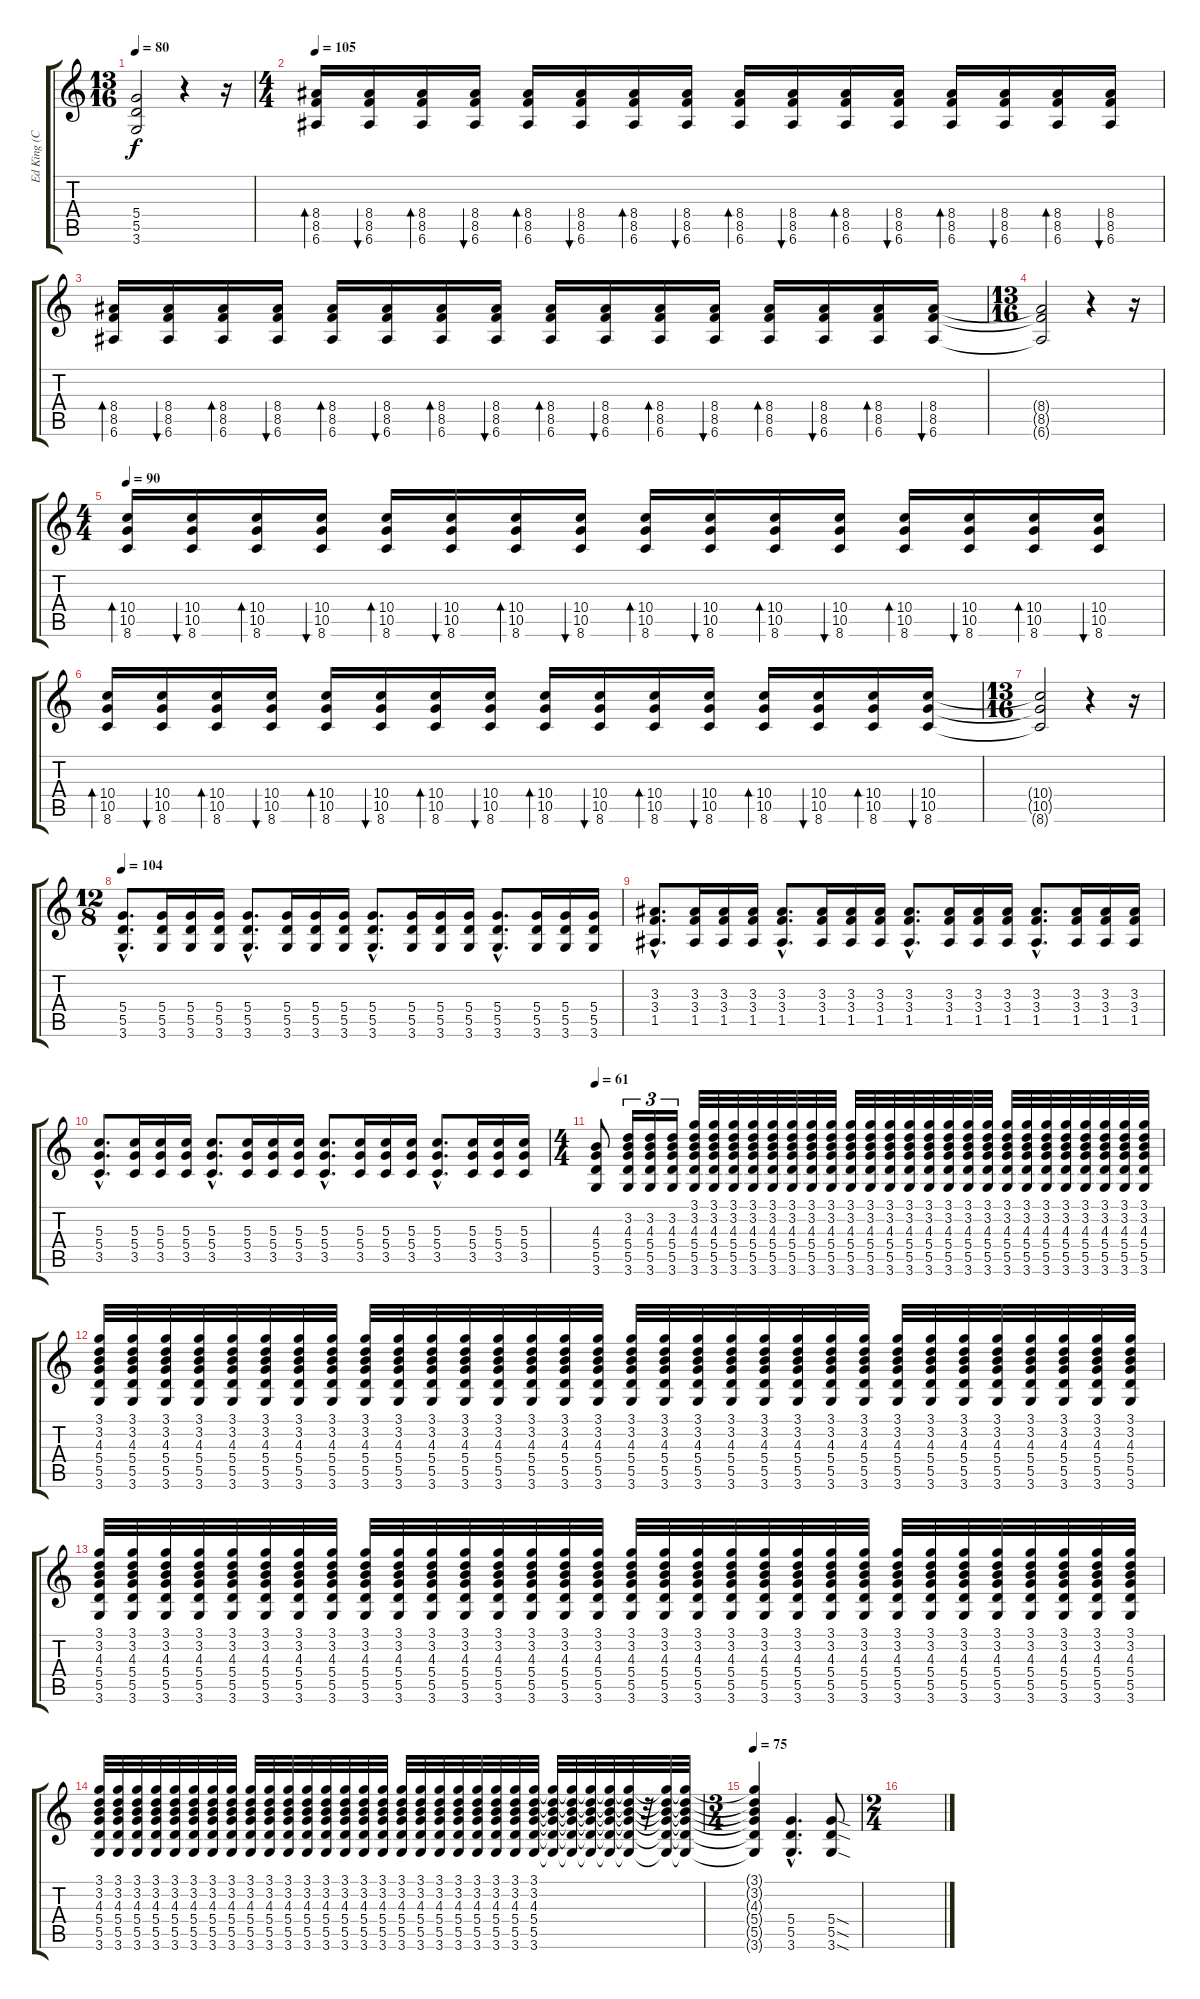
\track ("Ed King (Clean/Solo Guitar)" "Ed King (C") {instrument overdrivenguitar}
\staff {score tabs}
\tuning (E4 B3 G3 D3 A2 E2) {hide}
\ts (13 16)
\tempo 80
\clef g2
\ks c
(5.4{t} 5.5{t} 3.6{t}).2{dy f} r.4 r.16 |
\ts (4 4)
\tempo 105
(8.4 8.5 6.6).16{bd 120} (8.4 8.5 6.6).16{bu 120} (8.4 8.5 6.6).16{bd 120} (8.4 8.5 6.6).16{bu 120} (8.4 8.5 6.6).16{bd 120} (8.4 8.5 6.6).16{bu 120} (8.4 8.5 6.6).16{bd 120} (8.4 8.5 6.6).16{bu 120} (8.4 8.5 6.6).16{bd 120} (8.4 8.5 6.6).16{bu 120} (8.4 8.5 6.6).16{bd 120} (8.4 8.5 6.6).16{bu 120} (8.4 8.5 6.6).16{bd 120} (8.4 8.5 6.6).16{bu 120} (8.4 8.5 6.6).16{bd 120} (8.4 8.5 6.6).16{bu 120} |
(8.4 8.5 6.6).16{bd 120} (8.4 8.5 6.6).16{bu 120} (8.4 8.5 6.6).16{bd 120} (8.4 8.5 6.6).16{bu 120} (8.4 8.5 6.6).16{bd 120} (8.4 8.5 6.6).16{bu 120} (8.4 8.5 6.6).16{bd 120} (8.4 8.5 6.6).16{bu 120} (8.4 8.5 6.6).16{bd 120} (8.4 8.5 6.6).16{bu 120} (8.4 8.5 6.6).16{bd 120} (8.4 8.5 6.6).16{bu 120} (8.4 8.5 6.6).16{bd 120} (8.4 8.5 6.6).16{bu 120} (8.4 8.5 6.6).16{bd 120} (8.4 8.5 6.6).16{bu 120} |
\ts (13 16)
(8.4{t} 8.5{t} 6.6{t}).2 r.4 r.16 |
\ts (4 4)
\tempo 90
(10.4 10.5 8.6).16{bd 120} (10.4 10.5 8.6).16{bu 120} (10.4 10.5 8.6).16{bd 120} (10.4 10.5 8.6).16{bu 120} (10.4 10.5 8.6).16{bd 120} (10.4 10.5 8.6).16{bu 120} (10.4 10.5 8.6).16{bd 120} (10.4 10.5 8.6).16{bu 120} (10.4 10.5 8.6).16{bd 120} (10.4 10.5 8.6).16{bu 120} (10.4 10.5 8.6).16{bd 120} (10.4 10.5 8.6).16{bu 120} (10.4 10.5 8.6).16{bd 120} (10.4 10.5 8.6).16{bu 120} (10.4 10.5 8.6).16{bd 120} (10.4 10.5 8.6).16{bu 120} |
(10.4 10.5 8.6).16{bd 120} (10.4 10.5 8.6).16{bu 120} (10.4 10.5 8.6).16{bd 120} (10.4 10.5 8.6).16{bu 120} (10.4 10.5 8.6).16{bd 120} (10.4 10.5 8.6).16{bu 120} (10.4 10.5 8.6).16{bd 120} (10.4 10.5 8.6).16{bu 120} (10.4 10.5 8.6).16{bd 120} (10.4 10.5 8.6).16{bu 120} (10.4 10.5 8.6).16{bd 120} (10.4 10.5 8.6).16{bu 120} (10.4 10.5 8.6).16{bd 120} (10.4 10.5 8.6).16{bu 120} (10.4 10.5 8.6).16{bd 120} (10.4 10.5 8.6).16{bu 120} |
\ts (13 16)
(10.4{t} 10.5{t} 8.6{t}).2 r.4 r.16 |
\ts (12 8)
\tempo 104
(5.4{hac} 5.5{hac} 3.6{hac}).8{d} (5.4 5.5 3.6).16 (5.4 5.5 3.6).16 (5.4 5.5 3.6).16 (5.4{hac} 5.5{hac} 3.6{hac}).8{d} (5.4 5.5 3.6).16 (5.4 5.5 3.6).16 (5.4 5.5 3.6).16 (5.4{hac} 5.5{hac} 3.6{hac}).8{d} (5.4 5.5 3.6).16 (5.4 5.5 3.6).16 (5.4 5.5 3.6).16 (5.4{hac} 5.5{hac} 3.6{hac}).8{d} (5.4 5.5 3.6).16 (5.4 5.5 3.6).16 (5.4 5.5 3.6).16 |
(3.3{hac} 3.4{hac} 1.5{hac}).8{d} (3.3 3.4 1.5).16 (3.3 3.4 1.5).16 (3.3 3.4 1.5).16 (3.3{hac} 3.4{hac} 1.5{hac}).8{d} (3.3 3.4 1.5).16 (3.3 3.4 1.5).16 (3.3 3.4 1.5).16 (3.3{hac} 3.4{hac} 1.5{hac}).8{d} (3.3 3.4 1.5).16 (3.3 3.4 1.5).16 (3.3 3.4 1.5).16 (3.3{hac} 3.4{hac} 1.5{hac}).8{d} (3.3 3.4 1.5).16 (3.3 3.4 1.5).16 (3.3 3.4 1.5).16 |
(5.3{hac} 5.4{hac} 3.5{hac}).8{d} (5.3 5.4 3.5).16 (5.3 5.4 3.5).16 (5.3 5.4 3.5).16 (5.3{hac} 5.4{hac} 3.5{hac}).8{d} (5.3 5.4 3.5).16 (5.3 5.4 3.5).16 (5.3 5.4 3.5).16 (5.3{hac} 5.4{hac} 3.5{hac}).8{d} (5.3 5.4 3.5).16 (5.3 5.4 3.5).16 (5.3 5.4 3.5).16 (5.3{hac} 5.4{hac} 3.5{hac}).8{d} (5.3 5.4 3.5).16 (5.3 5.4 3.5).16 (5.3 5.4 3.5).16 |
\ts (4 4)
\tempo 61
(4.3 5.4 5.5 3.6).8 (3.2 4.3 5.4 5.5 3.6).16{tu (3 2)} (3.2 4.3 5.4 5.5 3.6).16{tu (3 2)} (3.2 4.3 5.4 5.5 3.6).16{tu (3 2)} (3.1 3.2 4.3 5.4 5.5 3.6).32 (3.1 3.2 4.3 5.4 5.5 3.6).32 (3.1 3.2 4.3 5.4 5.5 3.6).32 (3.1 3.2 4.3 5.4 5.5 3.6).32 (3.1 3.2 4.3 5.4 5.5 3.6).32 (3.1 3.2 4.3 5.4 5.5 3.6).32 (3.1 3.2 4.3 5.4 5.5 3.6).32 (3.1 3.2 4.3 5.4 5.5 3.6).32 (3.1 3.2 4.3 5.4 5.5 3.6).32 (3.1 3.2 4.3 5.4 5.5 3.6).32 (3.1 3.2 4.3 5.4 5.5 3.6).32 (3.1 3.2 4.3 5.4 5.5 3.6).32 (3.1 3.2 4.3 5.4 5.5 3.6).32 (3.1 3.2 4.3 5.4 5.5 3.6).32 (3.1 3.2 4.3 5.4 5.5 3.6).32 (3.1 3.2 4.3 5.4 5.5 3.6).32 (3.1 3.2 4.3 5.4 5.5 3.6).32 (3.1 3.2 4.3 5.4 5.5 3.6).32 (3.1 3.2 4.3 5.4 5.5 3.6).32 (3.1 3.2 4.3 5.4 5.5 3.6).32 (3.1 3.2 4.3 5.4 5.5 3.6).32 (3.1 3.2 4.3 5.4 5.5 3.6).32 (3.1 3.2 4.3 5.4 5.5 3.6).32 (3.1 3.2 4.3 5.4 5.5 3.6).32 |
(3.1 3.2 4.3 5.4 5.5 3.6).32 (3.1 3.2 4.3 5.4 5.5 3.6).32 (3.1 3.2 4.3 5.4 5.5 3.6).32 (3.1 3.2 4.3 5.4 5.5 3.6).32 (3.1 3.2 4.3 5.4 5.5 3.6).32 (3.1 3.2 4.3 5.4 5.5 3.6).32 (3.1 3.2 4.3 5.4 5.5 3.6).32 (3.1 3.2 4.3 5.4 5.5 3.6).32 (3.1 3.2 4.3 5.4 5.5 3.6).32 (3.1 3.2 4.3 5.4 5.5 3.6).32 (3.1 3.2 4.3 5.4 5.5 3.6).32 (3.1 3.2 4.3 5.4 5.5 3.6).32 (3.1 3.2 4.3 5.4 5.5 3.6).32 (3.1 3.2 4.3 5.4 5.5 3.6).32 (3.1 3.2 4.3 5.4 5.5 3.6).32 (3.1 3.2 4.3 5.4 5.5 3.6).32 (3.1 3.2 4.3 5.4 5.5 3.6).32 (3.1 3.2 4.3 5.4 5.5 3.6).32 (3.1 3.2 4.3 5.4 5.5 3.6).32 (3.1 3.2 4.3 5.4 5.5 3.6).32 (3.1 3.2 4.3 5.4 5.5 3.6).32 (3.1 3.2 4.3 5.4 5.5 3.6).32 (3.1 3.2 4.3 5.4 5.5 3.6).32 (3.1 3.2 4.3 5.4 5.5 3.6).32 (3.1 3.2 4.3 5.4 5.5 3.6).32 (3.1 3.2 4.3 5.4 5.5 3.6).32 (3.1 3.2 4.3 5.4 5.5 3.6).32 (3.1 3.2 4.3 5.4 5.5 3.6).32 (3.1 3.2 4.3 5.4 5.5 3.6).32 (3.1 3.2 4.3 5.4 5.5 3.6).32 (3.1 3.2 4.3 5.4 5.5 3.6).32 (3.1 3.2 4.3 5.4 5.5 3.6).32 |
(3.1 3.2 4.3 5.4 5.5 3.6).32 (3.1 3.2 4.3 5.4 5.5 3.6).32 (3.1 3.2 4.3 5.4 5.5 3.6).32 (3.1 3.2 4.3 5.4 5.5 3.6).32 (3.1 3.2 4.3 5.4 5.5 3.6).32 (3.1 3.2 4.3 5.4 5.5 3.6).32 (3.1 3.2 4.3 5.4 5.5 3.6).32 (3.1 3.2 4.3 5.4 5.5 3.6).32 (3.1 3.2 4.3 5.4 5.5 3.6).32 (3.1 3.2 4.3 5.4 5.5 3.6).32 (3.1 3.2 4.3 5.4 5.5 3.6).32 (3.1 3.2 4.3 5.4 5.5 3.6).32 (3.1 3.2 4.3 5.4 5.5 3.6).32 (3.1 3.2 4.3 5.4 5.5 3.6).32 (3.1 3.2 4.3 5.4 5.5 3.6).32 (3.1 3.2 4.3 5.4 5.5 3.6).32 (3.1 3.2 4.3 5.4 5.5 3.6).32 (3.1 3.2 4.3 5.4 5.5 3.6).32 (3.1 3.2 4.3 5.4 5.5 3.6).32 (3.1 3.2 4.3 5.4 5.5 3.6).32 (3.1 3.2 4.3 5.4 5.5 3.6).32 (3.1 3.2 4.3 5.4 5.5 3.6).32 (3.1 3.2 4.3 5.4 5.5 3.6).32 (3.1 3.2 4.3 5.4 5.5 3.6).32 (3.1 3.2 4.3 5.4 5.5 3.6).32 (3.1 3.2 4.3 5.4 5.5 3.6).32 (3.1 3.2 4.3 5.4 5.5 3.6).32 (3.1 3.2 4.3 5.4 5.5 3.6).32 (3.1 3.2 4.3 5.4 5.5 3.6).32 (3.1 3.2 4.3 5.4 5.5 3.6).32 (3.1 3.2 4.3 5.4 5.5 3.6).32 (3.1 3.2 4.3 5.4 5.5 3.6).32 |
(3.1 3.2 4.3 5.4 5.5 3.6).32 (3.1 3.2 4.3 5.4 5.5 3.6).32 (3.1 3.2 4.3 5.4 5.5 3.6).32 (3.1 3.2 4.3 5.4 5.5 3.6).32 (3.1 3.2 4.3 5.4 5.5 3.6).32 (3.1 3.2 4.3 5.4 5.5 3.6).32 (3.1 3.2 4.3 5.4 5.5 3.6).32 (3.1 3.2 4.3 5.4 5.5 3.6).32 (3.1 3.2 4.3 5.4 5.5 3.6).32 (3.1 3.2 4.3 5.4 5.5 3.6).32 (3.1 3.2 4.3 5.4 5.5 3.6).32 (3.1 3.2 4.3 5.4 5.5 3.6).32 (3.1 3.2 4.3 5.4 5.5 3.6).32 (3.1 3.2 4.3 5.4 5.5 3.6).32 (3.1 3.2 4.3 5.4 5.5 3.6).32 (3.1 3.2 4.3 5.4 5.5 3.6).32 (3.1 3.2 4.3 5.4 5.5 3.6).32 (3.1 3.2 4.3 5.4 5.5 3.6).32 (3.1 3.2 4.3 5.4 5.5 3.6).32 (3.1 3.2 4.3 5.4 5.5 3.6).32 (3.1 3.2 4.3 5.4 5.5 3.6).32 (3.1 3.2 4.3 5.4 5.5 3.6).32 (3.1 3.2 4.3 5.4 5.5 3.6).32 (3.1 3.2 4.3 5.4 5.5 3.6).32 (3.1{t} 3.2{t} 4.3{t} 5.4{t} 5.5{t} 3.6{t}).32 (3.1{t} 3.2{t} 4.3{t} 5.4{t} 5.5{t} 3.6{t}).32 (3.1{t} 3.2{t} 4.3{t} 5.4{t} 5.5{t} 3.6{t}).32 (3.1{t} 3.2{t} 4.3{t} 5.4{t} 5.5{t} 3.6{t}).32 (3.1{t} 3.2{t} 4.3{t} 5.4{t} 5.5{t} 3.6{t}).32 r.32 (3.1{t} 3.2{t} 4.3{t} 5.4{t} 5.5{t} 3.6{t}).32 (3.1{t} 3.2{t} 4.3{t} 5.4{t} 5.5{t} 3.6{t}).32 |
\ts (3 4)
\tempo 75
(3.1{t} 3.2{t} 4.3{t} 5.4{t} 5.5{t} 3.6{t}).4 (5.4{hac} 5.5{hac} 3.6{hac}).4{d} (5.4{sod} 5.5{sod} 3.6{sod}).8 |
\ts (2 4)
